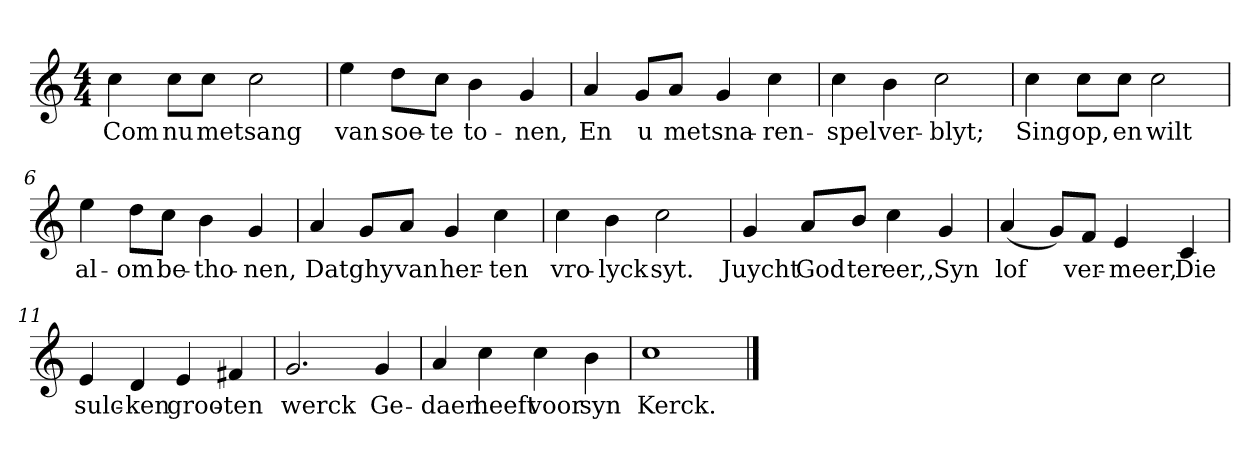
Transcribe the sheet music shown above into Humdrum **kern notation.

**kern	**text
*part1	*part1
*staff1	*staff1
*clefG2	*
*k[]	*
*C:	*
*M4/4	*
*MM120	*
=1	=1
4cc	Com
8cc\L	nu
8cc\J	met
2cc	sang
=2	=2
4ee	van
8dd\L	soe-
8cc\J	-te
4b	to-
4g	-nen,
=3	=3
4a	En
8g/L	u
8a/J	met
4g	sna-
4cc	-ren-
=4	=4
4cc	-spel
4b	ver-
2cc	-blyt;
=5	=5
4cc	Sing
8cc\L	op,
8cc\J	en
2cc	wilt
=6	=6
4ee	al-
8dd\L	-om
8cc\J	be-
4b	-tho-
4g	-nen,
=7	=7
4a	Dat
8g/L	ghy
8a/J	van
4g	her-
4cc	-ten
=8	=8
4cc	vro-
4b	-lyck
2cc	syt.
=9	=9
4g	Juycht
8a/L	God
8b/J	ter
4cc	eer,,
4g	Syn
=10	=10
(4a	lof
8g/L)	.
8f/J	ver-
4e	-meer,
4c	Die
=11	=11
4e	sulc-
4d	-ken
4e	groo-
4f#X	-ten
=12	=12
2.g	werck
4g	Ge-
=13	=13
4a	-daen
4cc	heeft
4cc	voor
4b	syn
=14	=14
1cc	Kerck.
==	==
*-	*-
